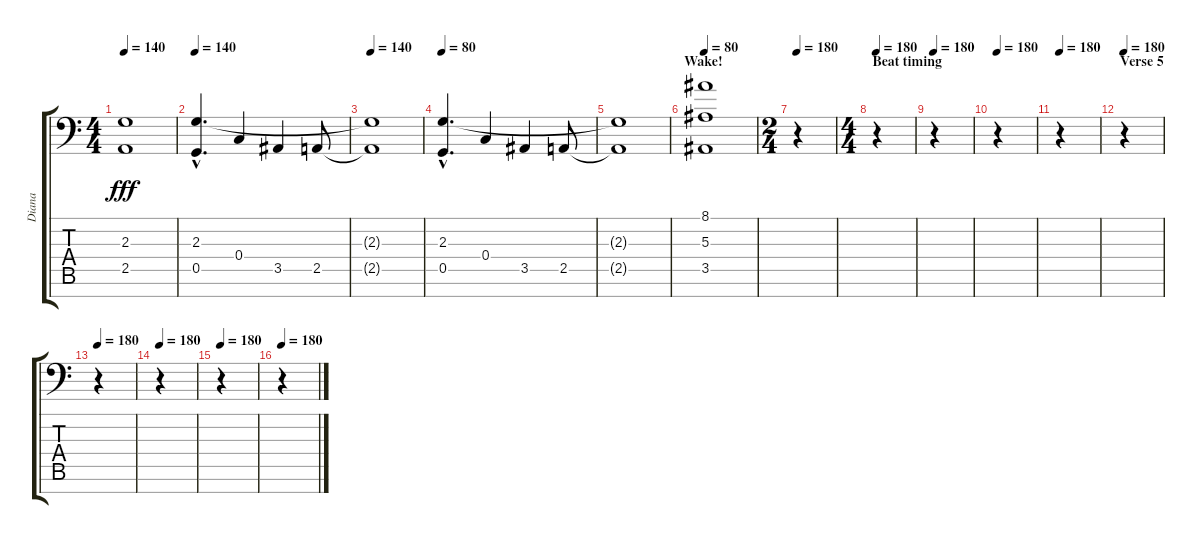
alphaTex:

\track ("Diana" "Diana") {instrument drawbarorgan}
\staff {score tabs}
\tuning (D4 A3 F3 C3 G2 D2 A1) {hide}
\ts (4 4)
\tempo 140
\clef f4
\ks c
(2.3{t} 2.5{t}).1{dy fff} |
\tempo 140
(2.3{hac} 0.5{hac}).4{d} 0.4.4 3.5.4 2.5.8 |
\tempo 140
(2.3{t} 2.5{t}).1 |
\tempo 80
(2.3{hac} 0.5{hac}).4{d} 0.4.4 3.5.4 2.5.8 |
(2.3{t} 2.5{t}).1 |
\section ("" "Wake!")
\tempo 80
(8.1 5.3 3.5).1 |
\ts (2 4)
\tempo 180
r.4 |
\ts (4 4)
\section ("" "Beat timing")
\tempo 180
r.4 |
\tempo 180
r.4 |
\tempo 180
r.4 |
\tempo 180
r.4 |
\section ("" "Verse 5")
\tempo 180
r.4 |
\tempo 180
r.4 |
\tempo 180
r.4 |
\tempo 180
r.4 |
\tempo 180
r.4
